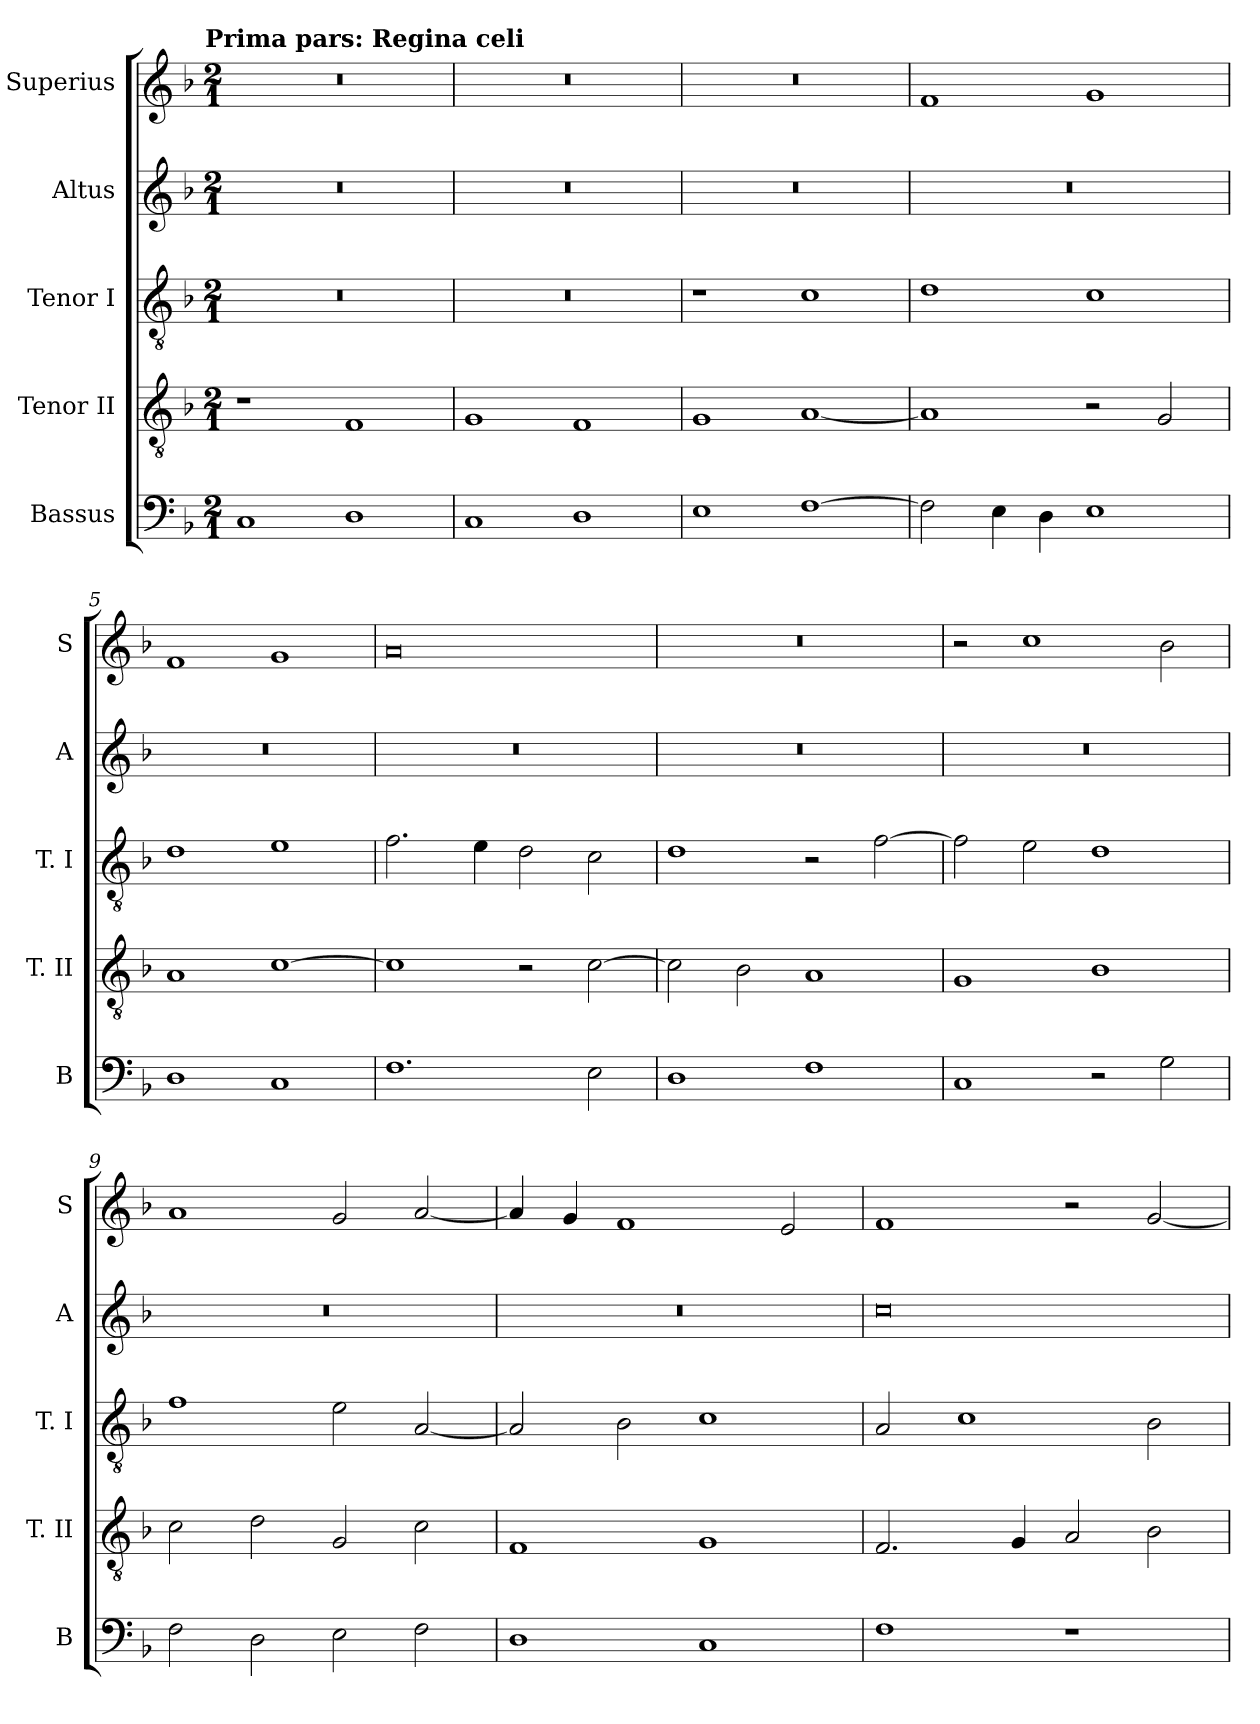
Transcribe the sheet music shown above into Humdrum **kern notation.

**kern	**kern	**kern	**kern	**kern
*part5	*part4	*part3	*part2	*part1
*staff5	*staff4	*staff3	*staff2	*staff1
*I"Bassus	*I"Tenor II	*I"Tenor I	*I"Altus	*I"Superius
*I'B	*I'T. II	*I'T. I	*I'A	*I'S
*clefF4	*clefGv2	*clefGv2	*clefG2	*clefG2
*k[b-]	*k[b-]	*k[b-]	*k[b-]	*k[b-]
*F:	*F:	*F:	*F:	*F:
!!LO:TX:omd:t=Prima pars&colon; Regina celi
*M2/1	*M2/1	*M2/1	*M2/1	*M2/1
=1	=1	=1	=1	=1
1C	1r	0r	0r	0r
1D	1F	.	.	.
=2	=2	=2	=2	=2
1C	1G	0r	0r	0r
1D	1F	.	.	.
=3	=3	=3	=3	=3
1E	1G	1r	0r	0r
[1F	[1A	1c	.	.
=4	=4	=4	=4	=4
2F]	1A]	1d	0r	1f
4E	.	.	.	.
4D	.	.	.	.
1E	2r	1c	.	1g
.	2G	.	.	.
=5	=5	=5	=5	=5
1D	1A	1d	0r	1f
1C	[1c	1e	.	1g
=6	=6	=6	=6	=6
1.F	1c]	2.f	0r	0a
.	.	4e	.	.
.	2r	2d	.	.
2E	[2c	2c	.	.
=7	=7	=7	=7	=7
1D	2c]	1d	0r	0r
.	2B-	.	.	.
1F	1A	2r	.	.
.	.	[2f	.	.
=8	=8	=8	=8	=8
1C	1G	2f]	0r	2r
.	.	2e	.	1cc
2r	1B-	1d	.	.
2G	.	.	.	2b-
=9	=9	=9	=9	=9
2F	2c	1f	0r	1a
2D	2d	.	.	.
2E	2G	2e	.	2g
2F	2c	[2A	.	[2a
=10	=10	=10	=10	=10
1D	1F	2A]	0r	4a]
.	.	.	.	4g
.	.	2B-	.	1f
1C	1G	1c	.	.
.	.	.	.	2e
=11	=11	=11	=11	=11
1F	2.F	2A	0cc	1f
.	.	1c	.	.
.	4G	.	.	.
1r	2A	.	.	2r
.	2B-	2B-	.	[2g
=	=	=	=	=
*-	*-	*-	*-	*-
